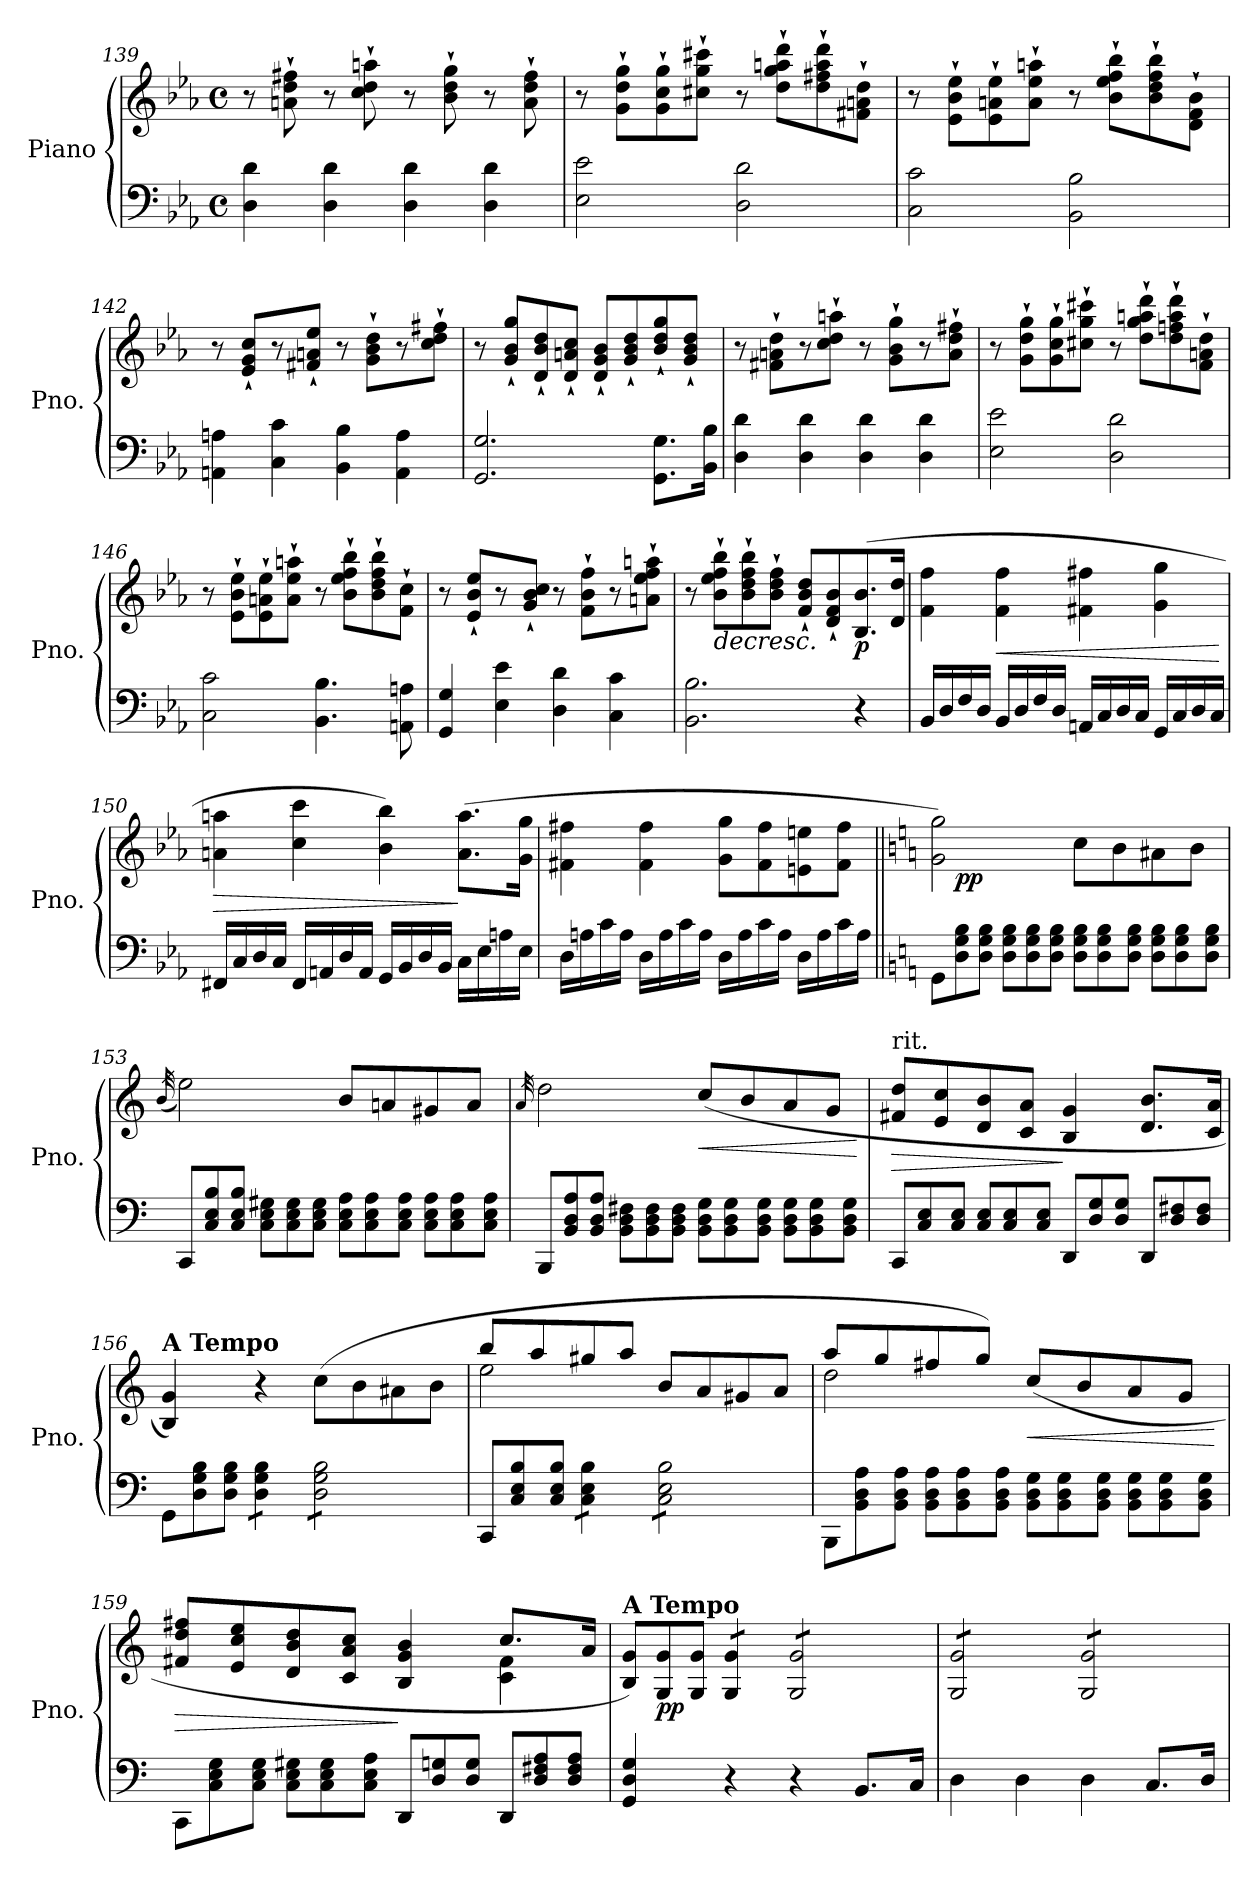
**kern	**kern	**dynam
*part1	*part1	*part1
*staff2	*staff1	*staff1/2
*I"Piano	*	*
*I'Pno.	*	*
!!LO:LB:g=z
*clefF4	*clefG2	*
*k[b-e-a-]	*k[b-e-a-]	*
*M4/4	*M4/4	*
*met(c)	*met(c)	*
=139	=139	=139
4D\ 4d\	8r	.
.	8an\` 8dd\` 8ff#X\`	.
4D\ 4d\	8r	.
.	8cc\` 8dd\` 8aan\`	.
4D\ 4d\	8r	.
.	8b-\` 8dd\` 8gg\`	.
4D\ 4d\	8r	.
.	8a\` 8dd\` 8ff#\`	.
=140	=140	=140
2E-\ 2e-\	8r	.
.	8g\` 8dd\` 8gg\`L	.
.	8g\` 8cc\` 8gg\`	.
.	8cc#X\` 8gg\` 8ccc#X\`J	.
2D\ 2d\	8r	.
.	8dd\` 8gg\` 8aan\` 8ddd\`L	.
.	8dd\` 8ff#X\` 8aa\` 8ddd\`	.
.	8f#X\` 8an\` 8dd\`J	.
=141	=141	=141
2C\ 2c\	8r	.
.	8e-\` 8b-\` 8ee-\`L	.
.	8e-\` 8an\` 8ee-\`	.
.	8a\` 8ee-\` 8aan\`J	.
2BB-\ 2B-\	8r	.
.	8b-\` 8ee-\` 8ff\` 8bb-\`L	.
.	8b-\` 8dd\` 8ff\` 8bb-\`	.
.	8d\` 8f\` 8b-\`J	.
=142	=142	=142
4AAn\ 4An\	8r	.
.	8e-/` 8g/` 8cc/`L	.
4C\ 4c\	8r	.
.	8f#X/` 8an/` 8ee-/`J	.
4BB-\ 4B-\	8r	.
.	8g\` 8b-\` 8dd\`L	.
4AA\ 4A\	8r	.
.	8cc\` 8dd\` 8ff#X\`J	.
!!LO:PB:g=z
=143	=143	=143
2.GG/ 2.G/	8r	.
.	8g/` 8b-/` 8gg/`L	.
.	8d/` 8b-/` 8dd/`	.
.	8d/` 8an/` 8cc/`J	.
.	8d/` 8g/` 8b-/`L	.
.	8g/` 8b-/` 8dd/`	.
8.GG\ 8.G\L	8b-/` 8dd/` 8gg/`	.
.	8g/` 8b-/` 8dd/`J	.
16BB-\ 16B-\Jk	.	.
=144	=144	=144
4D\ 4d\	8r	.
.	8f#X\` 8an\` 8dd\`L	.
4D\ 4d\	8r	.
.	8cc\` 8dd\` 8aan\`J	.
4D\ 4d\	8r	.
.	8g\` 8b-\` 8gg\`L	.
4D\ 4d\	8r	.
.	8a\` 8dd\` 8ff#X\`J	.
=145	=145	=145
2E-\ 2e-\	8r	.
.	8g\` 8dd\` 8gg\`L	.
.	8g\` 8cc\` 8gg\`	.
.	8cc#X\` 8gg\` 8ccc#X\`J	.
2D\ 2d\	8r	.
.	8dd\` 8gg\` 8aan\` 8ddd\`L	.
.	8dd\` 8ffn\` 8aa\` 8ddd\`	.
.	8f\` 8an\` 8dd\`J	.
=146	=146	=146
2C\ 2c\	8r	.
.	8e-\` 8b-\` 8ee-\`L	.
.	8e-\` 8an\` 8ee-\`	.
.	8a\` 8ee-\` 8aan\`J	.
4.BB-\ 4.B-\	8r	.
.	8b-\` 8ee-\` 8ff\` 8bb-\`L	.
.	8b-\` 8dd\` 8ff\` 8bb-\`	.
8AAn\ 8An\	8f\` 8cc\`J	.
!!LO:LB:g=z
=147	=147	=147
4GG/ 4G/	8r	.
.	8e-/` 8b-/` 8ee-/`L	.
4E-\ 4e-\	8r	.
.	8g/` 8b-/` 8cc/`J	.
4D\ 4d\	8r	.
.	8f\` 8b-\` 8ff\`L	.
4C\ 4c\	8r	.
.	8an\` 8ee-\` 8ff\` 8aan\`J	.
=148	=148	=148
2.BB-\ 2.B-\	8r	.
!	!LO:TX:b:i:t=decresc.	!
.	8b-\` 8ee-\` 8ff\` 8bb-\`L	.
.	8b-\` 8dd\` 8ff\` 8bb-\`	.
.	8b-\` 8dd\` 8ff\`J	.
.	8f/` 8b-/` 8dd/`L	.
.	8d/` 8f/` 8b-/`	.
!	!	!LO:DY:b
4r	(>8.B-/ 8.b-/	p
.	16d/ 16dd/Jk	.
=149	=149	=149
16BB-/LL	4f\ 4ff\	.
16D/	.	.
16F/	.	.
16D/JJ	.	.
!	!	!LO:HP:b
16BB-/LL	4f\ 4ff\	<
16D/	.	.
16F/	.	.
16D/JJ	.	.
16AAn/LL	4f#X\ 4ff#X\	.
16C/	.	.
16D/	.	.
16C/JJ	.	.
16GG/LL	4g\ 4gg\	.
16C/	.	.
16D/	.	.
16C/JJ	.	.
.	.	[
!!LO:LB:g=z
=150	=150	=150
!	!	!LO:HP:b
16FF#X/LL	4an\ 4aan\	>
16C/	.	.
16D/	.	.
16C/JJ	.	.
16FF#/LL	4cc\ 4ccc\	.
16AAn/	.	.
16D/	.	.
16AA/JJ	.	.
16GG/LL	4b-\ 4bb-\)	.
16BB-/	.	.
16D/	.	.
16BB-/JJ	.	.
16C\LL	(>8.a\ 8.aa\L	]
16E-\	.	.
16An\	.	.
16E-\JJ	16g\ 16gg\Jk	.
=151	=151	=151
16D\LL	4f#X\ 4ff#X\	.
16An\	.	.
16c\	.	.
16A\JJ	.	.
16D\LL	4f#\ 4ff#\	.
16A\	.	.
16c\	.	.
16A\JJ	.	.
16D\LL	8g\ 8gg\L	.
16A\	.	.
16c\	8f#\ 8ff#\	.
16A\JJ	.	.
16D\LL	8en\ 8een\	.
16A\	.	.
16c\	8f#\ 8ff#\J	.
16A\JJ	.	.
=152||	=152||	=152||
*k[]	*k[]	*
*Xtuplet	*	*
*	*^	*
12GG\L	2g\ 2gg\)	12ryy	.
!	!	!	!LO:DY:b
12D\ 12G\ 12B\	.	3%2ryy	pp
12D\ 12G\ 12B\J	.	.	.
12D\ 12G\ 12B\L	.	.	.
12D\ 12G\ 12B\	.	.	.
12D\ 12G\ 12B\J	.	.	.
12D\ 12G\ 12B\L	8cc\L	.	.
12D\ 12G\ 12B\	.	.	.
.	8b\	.	.
12D\ 12G\ 12B\J	.	.	.
12D\ 12G\ 12B\L	8a#X\	6.ryy	.
12D\ 12G\ 12B\	.	.	.
.	8b\J	.	.
12D\ 12G\ 12B\J	.	.	.
*	*v	*v	*
!!LO:LB:g=z
=153	=153	=153
.	(<32qb/	.
12CC/L	2ee\)	.
12C/ 12E/ 12B/	.	.
12C/ 12E/ 12B/J	.	.
12C\ 12E\ 12G#X\L	.	.
12C\ 12E\ 12G#\	.	.
12C\ 12E\ 12G#\J	.	.
12C\ 12E\ 12A\L	8b/L	.
12C\ 12E\ 12A\	.	.
.	8an/	.
12C\ 12E\ 12A\J	.	.
12C\ 12E\ 12A\L	8g#X/	.
12C\ 12E\ 12A\	.	.
.	8a/J	.
12C\ 12E\ 12A\J	.	.
=154	=154	=154
.	32qa/	.
12BBB/L	2dd\	.
12BB/ 12D/ 12A/	.	.
12BB/ 12D/ 12A/J	.	.
12BB\ 12D\ 12F#X\L	.	.
12BB\ 12D\ 12F#\	.	.
12BB\ 12D\ 12F#\J	.	.
!	!	!LO:HP:b
12BB\ 12D\ 12G\L	(<8cc/L	<
12BB\ 12D\ 12G\	.	.
.	8b/	.
12BB\ 12D\ 12G\J	.	.
12BB\ 12D\ 12G\L	8a/	.
12BB\ 12D\ 12G\	.	.
.	8g/J	.
12BB\ 12D\ 12G\J	.	.
.	.	[
=155	=155	=155
!	!LO:TX:a:t=rit.	!
!	!	!LO:HP:b
12CC/L	8f#X/ 8dd/L	>
12C/ 12E/	.	.
.	8e/ 8cc/	.
12C/ 12E/J	.	.
12C/ 12E/L	8d/ 8b/	.
12C/ 12E/	.	.
.	8c/ 8a/J	.
12C/ 12E/J	.	.
12DD/L	4B/ 4g/	]
12D/ 12G/	.	.
12D/ 12G/J	.	.
12DD/L	8.d/ 8.b/L	.
12D/ 12F#X/	.	.
12D/ 12F#/J	.	.
.	16c/ 16a/Jk	.
!!LO:LB:g=z
=156	=156	=156
!	!LO:TX:a:B:t=A Tempo	!
12GG\L	4B/ 4g/)	.
12D\ 12G\ 12B\	.	.
12D\ 12G\ 12B\J	.	.
*tremolo	*	*
12D\ 12G\ 12B\L	4r	.
12D\ 12G\ 12B\	.	.
12D\ 12G\ 12B\J	.	.
12D\ 12G\ 12B\L	(>8cc\L	.
12D\ 12G\ 12B\	.	.
.	8b\	.
12D\ 12G\ 12B\	.	.
12D\ 12G\ 12B\	8a#X\	.
12D\ 12G\ 12B\	.	.
.	8b\J	.
12D\ 12G\ 12B\J	.	.
*Xtremolo	*	*
=157	=157	=157
*	*^	*
12CC/L	8bb/L	2ee\	.
12C/ 12E/ 12B/	.	.	.
.	8aa/	.	.
12C/ 12E/ 12B/J	.	.	.
*tremolo	*	*	*
12C\ 12E\ 12B\L	8gg#X/	.	.
12C\ 12E\ 12B\	.	.	.
.	8aa/J	.	.
12C\ 12E\ 12B\J	.	.	.
12C\ 12E\ 12B\L	8b/L	2ryy	.
12C\ 12E\ 12B\	.	.	.
.	8a/	.	.
12C\ 12E\ 12B\	.	.	.
12C\ 12E\ 12B\	8g#X/	.	.
12C\ 12E\ 12B\	.	.	.
.	8a/J	.	.
12C\ 12E\ 12B\J	.	.	.
*Xtremolo	*	*	*
=158	=158	=158	=158
12BBB\L	8aa/L	2dd\	.
12BB\ 12D\ 12A\	.	.	.
.	8gg/	.	.
12BB\ 12D\ 12A\J	.	.	.
12BB\ 12D\ 12A\L	8ff#X/	.	.
12BB\ 12D\ 12A\	.	.	.
.	8gg/J)	.	.
12BB\ 12D\ 12A\J	.	.	.
!	!	!	!LO:HP:b
12BB\ 12D\ 12G\L	(>8cc/L	2ryy	<
12BB\ 12D\ 12G\	.	.	.
.	8b/	.	.
12BB\ 12D\ 12G\J	.	.	.
12BB\ 12D\ 12G\L	8a/	.	.
12BB\ 12D\ 12G\	.	.	.
.	8g/J	.	.
12BB\ 12D\ 12G\J	.	.	.
*	*v	*v	*
.	.	[
=159	=159	=159
!	!LO:TX:a:t=rit.	!
!	!	!LO:HP:b
*	*^	*
12CC\L	8f#X/ 8dd/ 8ff#X/L	2.ryy	>
12C\ 12E\ 12G\	.	.	.
.	8e/ 8cc/ 8ee/	.	.
12C\ 12E\ 12G\J	.	.	.
12C\ 12E\ 12G#X\L	8d/ 8b/ 8dd/	.	.
12C\ 12E\ 12G#\	.	.	.
.	8c/ 8a/ 8cc/J	.	.
12C\ 12E\ 12A\J	.	.	.
12DD/L	4B/ 4g/ 4b/	.	]
12D/ 12Gn/	.	.	.
12D/ 12G/J	.	.	.
12DD/L	8.cc/L	4c\ 4f#\	.
12D/ 12F#X/ 12A/	.	.	.
12D/ 12F#/ 12A/J	.	.	.
.	16a/Jk	.	.
*	*v	*v	*
!!LO:LB:g=z
=160	=160	=160
*	*Xtuplet	*
!	!LO:TX:a:B:t=A Tempo	!
4GG/ 4D/ 4G/	12B/ 12g/L)	.
!	!	!LO:DY:b
.	12G/ 12g/	pp
.	12G/ 12g/J	.
*	*tremolo	*
4r	12G/ 12g/L	.
.	12G/ 12g/	.
.	12G/ 12g/J	.
4r	12G/ 12g/L	.
.	12G/ 12g/	.
.	12G/ 12g/	.
8.BB/L	12G/ 12g/	.
.	12G/ 12g/	.
.	12G/ 12g/J	.
16C/Jk	.	.
=161	=161	=161
4D\	12G/ 12g/L	.
.	12G/ 12g/	.
.	12G/ 12g/	.
4D\	12G/ 12g/	.
.	12G/ 12g/	.
.	12G/ 12g/J	.
4D\	12G/ 12g/L	.
.	12G/ 12g/	.
.	12G/ 12g/	.
8.C/L	12G/ 12g/	.
.	12G/ 12g/	.
.	12G/ 12g/J	.
*	*Xtremolo	*
16D/Jk	.	.
=	=	=
*-	*-	*-
